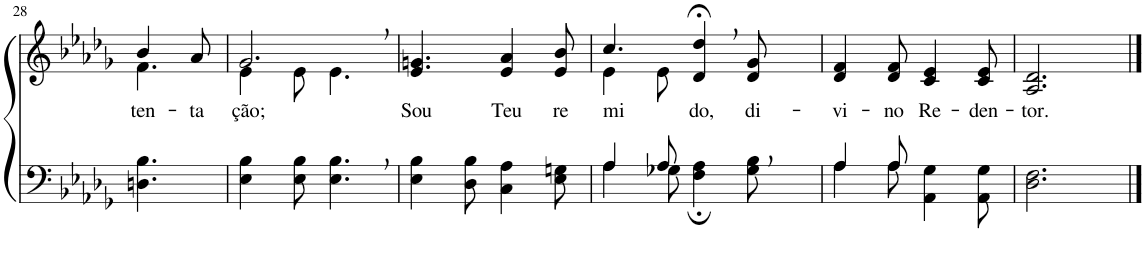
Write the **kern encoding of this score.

**kern	**kern	**text
*part2	*part1	*part1
*staff2	*staff1	*staff1
*I"Parte III e IV	*I"Parte I e II	*
!!LO:PB:g=z
*clefF4	*clefG2	*
*k[b-e-a-d-g-]	*k[b-e-a-d-g-]	*
*M6/8	*M6/8	*
=28	=28	=28
*	*^	*
!	!	!	!LO:LY:b
4.Dn\ 4.B-\	4b-/	4.f\	ten-
!	!	!	!LO:LY:b
.	8a-/	.	-ta-
=29	=29	=29	=29
!	!	!	!LO:LY:b
4E-\ 4B-\	2.g-,/	4e-\	-ção;
8E-\ 8B-\	.	8e-\	.
4.E-\, 4.B-\,	.	4.e-\	.
=30	=30	=30	=30
!	!	!	!LO:LY:b
*	*v	*v	*
4E-\ 4B-\	4.e-/ 4.gn/	Sou
8D-\ 8B-\	.	.
!	!	!LO:LY:b
4C\ 4A-\	4e-/ 4a-/	Teu
!	!	!LO:LY:b
8E-\ 8Gn\	8e-/ 8b-/	re-
=31	=31	=31
*^	*^	*
!	!	!	!	!LO:LY:b
4A-/	4A-\	4.cc/	4e-\	-mi-
8A-/	8G-X\	.	8e-\	.
!	!	!	!	!LO:LY:b
4.ryy	4F\; 4A-\;	4d-/;<, 4dd-/;<,	4.ryy	-do,
!	!	!	!	!LO:LY:b
.	8G-\ 8B-\	8d-/ 8g-/	.	di-
*	*	*v	*v	*
=32	=32	=32	=32
!	!	!	!LO:LY:b
4A-/	4A-\	4d-/ 4f/	-vi-
!	!	!	!LO:LY:b
8A-/	8A-\	8d-/ 8f/	-no
!	!	!	!LO:LY:b
4.ryy	4AA-\ 4G-\	4c/ 4e-/	Re-
!	!	!	!LO:LY:b
.	8AA-\ 8G-\	8c/ 8e-/	-den-
=33	=33	=33	=33
!	!	!	!LO:LY:b
*v	*v	*	*
2.D-\ 2.F\	2.A-/ 2.d-/	-tor.
==	==	==
*-	*-	*-
